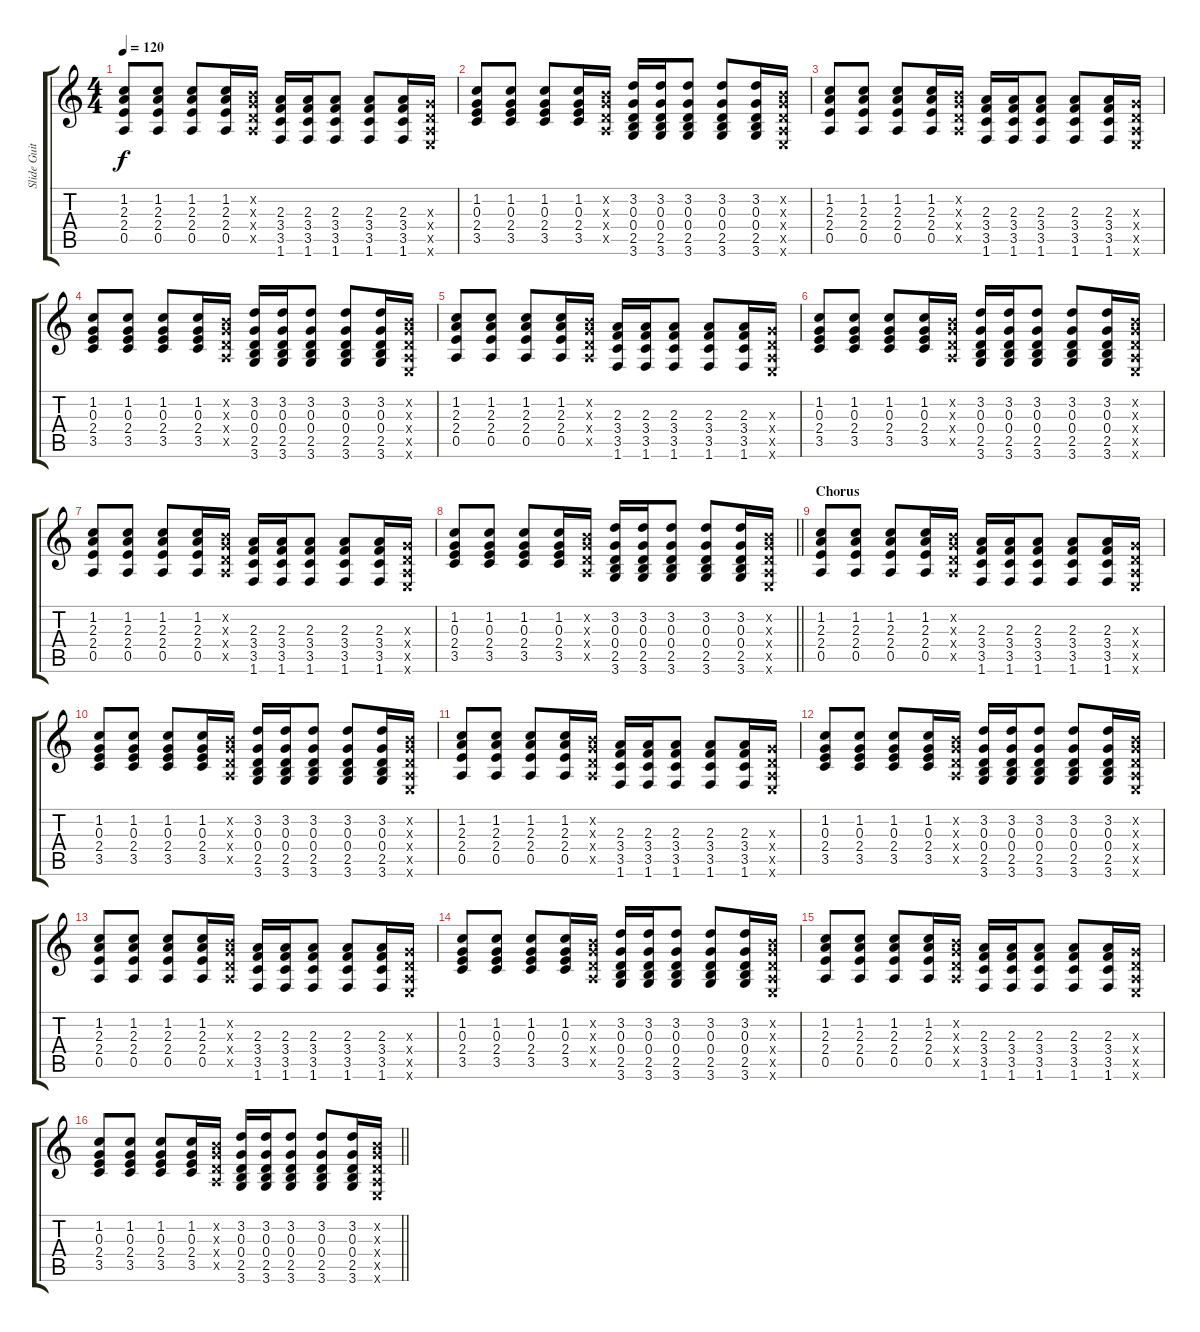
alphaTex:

\track ("Slide Guitar" "Slide Guit") {instrument electricguitarclean}
\staff {score tabs}
\tuning (E4 B3 G3 D3 A2 E2) {hide}
\ts (4 4)
\tempo 120
\clef g2
\ks c
(1.2 2.3 2.4 0.5).8{dy f} (1.2 2.3 2.4 0.5).8 (1.2 2.3 2.4 0.5).8 (1.2 2.3 2.4 0.5).16 (0.2{x} 0.3{x} 0.4{x} 0.5{x}).16 (2.3 3.4 3.5 1.6).16 (2.3 3.4 3.5 1.6).16 (2.3 3.4 3.5 1.6).8 (2.3 3.4 3.5 1.6).8 (2.3 3.4 3.5 1.6).16 (0.3{x} 0.4{x} 0.5{x} 0.6{x}).16 |
(1.2 0.3 2.4 3.5).8 (1.2 0.3 2.4 3.5).8 (1.2 0.3 2.4 3.5).8 (1.2 0.3 2.4 3.5).16 (0.2{x} 0.3{x} 0.4{x} 0.5{x}).16 (3.2 0.3 0.4 2.5 3.6).16 (3.2 0.3 0.4 2.5 3.6).16 (3.2 0.3 0.4 2.5 3.6).8 (3.2 0.3 0.4 2.5 3.6).8 (3.2 0.3 0.4 2.5 3.6).16 (0.2{x} 0.3{x} 0.4{x} 0.5{x} 0.6{x}).16 |
(1.2 2.3 2.4 0.5).8 (1.2 2.3 2.4 0.5).8 (1.2 2.3 2.4 0.5).8 (1.2 2.3 2.4 0.5).16 (0.2{x} 0.3{x} 0.4{x} 0.5{x}).16 (2.3 3.4 3.5 1.6).16 (2.3 3.4 3.5 1.6).16 (2.3 3.4 3.5 1.6).8 (2.3 3.4 3.5 1.6).8 (2.3 3.4 3.5 1.6).16 (0.3{x} 0.4{x} 0.5{x} 0.6{x}).16 |
(1.2 0.3 2.4 3.5).8 (1.2 0.3 2.4 3.5).8 (1.2 0.3 2.4 3.5).8 (1.2 0.3 2.4 3.5).16 (0.2{x} 0.3{x} 0.4{x} 0.5{x}).16 (3.2 0.3 0.4 2.5 3.6).16 (3.2 0.3 0.4 2.5 3.6).16 (3.2 0.3 0.4 2.5 3.6).8 (3.2 0.3 0.4 2.5 3.6).8 (3.2 0.3 0.4 2.5 3.6).16 (0.2{x} 0.3{x} 0.4{x} 0.5{x} 0.6{x}).16 |
(1.2 2.3 2.4 0.5).8 (1.2 2.3 2.4 0.5).8 (1.2 2.3 2.4 0.5).8 (1.2 2.3 2.4 0.5).16 (0.2{x} 0.3{x} 0.4{x} 0.5{x}).16 (2.3 3.4 3.5 1.6).16 (2.3 3.4 3.5 1.6).16 (2.3 3.4 3.5 1.6).8 (2.3 3.4 3.5 1.6).8 (2.3 3.4 3.5 1.6).16 (0.3{x} 0.4{x} 0.5{x} 0.6{x}).16 |
(1.2 0.3 2.4 3.5).8 (1.2 0.3 2.4 3.5).8 (1.2 0.3 2.4 3.5).8 (1.2 0.3 2.4 3.5).16 (0.2{x} 0.3{x} 0.4{x} 0.5{x}).16 (3.2 0.3 0.4 2.5 3.6).16 (3.2 0.3 0.4 2.5 3.6).16 (3.2 0.3 0.4 2.5 3.6).8 (3.2 0.3 0.4 2.5 3.6).8 (3.2 0.3 0.4 2.5 3.6).16 (0.2{x} 0.3{x} 0.4{x} 0.5{x} 0.6{x}).16 |
(1.2 2.3 2.4 0.5).8 (1.2 2.3 2.4 0.5).8 (1.2 2.3 2.4 0.5).8 (1.2 2.3 2.4 0.5).16 (0.2{x} 0.3{x} 0.4{x} 0.5{x}).16 (2.3 3.4 3.5 1.6).16 (2.3 3.4 3.5 1.6).16 (2.3 3.4 3.5 1.6).8 (2.3 3.4 3.5 1.6).8 (2.3 3.4 3.5 1.6).16 (0.3{x} 0.4{x} 0.5{x} 0.6{x}).16 |
\barLineRight lightlight
(1.2 0.3 2.4 3.5).8 (1.2 0.3 2.4 3.5).8 (1.2 0.3 2.4 3.5).8 (1.2 0.3 2.4 3.5).16 (0.2{x} 0.3{x} 0.4{x} 0.5{x}).16 (3.2 0.3 0.4 2.5 3.6).16 (3.2 0.3 0.4 2.5 3.6).16 (3.2 0.3 0.4 2.5 3.6).8 (3.2 0.3 0.4 2.5 3.6).8 (3.2 0.3 0.4 2.5 3.6).16 (0.2{x} 0.3{x} 0.4{x} 0.5{x} 0.6{x}).16 |
\section ("" "Chorus")
(1.2 2.3 2.4 0.5).8 (1.2 2.3 2.4 0.5).8 (1.2 2.3 2.4 0.5).8 (1.2 2.3 2.4 0.5).16 (0.2{x} 0.3{x} 0.4{x} 0.5{x}).16 (2.3 3.4 3.5 1.6).16 (2.3 3.4 3.5 1.6).16 (2.3 3.4 3.5 1.6).8 (2.3 3.4 3.5 1.6).8 (2.3 3.4 3.5 1.6).16 (0.3{x} 0.4{x} 0.5{x} 0.6{x}).16 |
(1.2 0.3 2.4 3.5).8 (1.2 0.3 2.4 3.5).8 (1.2 0.3 2.4 3.5).8 (1.2 0.3 2.4 3.5).16 (0.2{x} 0.3{x} 0.4{x} 0.5{x}).16 (3.2 0.3 0.4 2.5 3.6).16 (3.2 0.3 0.4 2.5 3.6).16 (3.2 0.3 0.4 2.5 3.6).8 (3.2 0.3 0.4 2.5 3.6).8 (3.2 0.3 0.4 2.5 3.6).16 (0.2{x} 0.3{x} 0.4{x} 0.5{x} 0.6{x}).16 |
(1.2 2.3 2.4 0.5).8 (1.2 2.3 2.4 0.5).8 (1.2 2.3 2.4 0.5).8 (1.2 2.3 2.4 0.5).16 (0.2{x} 0.3{x} 0.4{x} 0.5{x}).16 (2.3 3.4 3.5 1.6).16 (2.3 3.4 3.5 1.6).16 (2.3 3.4 3.5 1.6).8 (2.3 3.4 3.5 1.6).8 (2.3 3.4 3.5 1.6).16 (0.3{x} 0.4{x} 0.5{x} 0.6{x}).16 |
(1.2 0.3 2.4 3.5).8 (1.2 0.3 2.4 3.5).8 (1.2 0.3 2.4 3.5).8 (1.2 0.3 2.4 3.5).16 (0.2{x} 0.3{x} 0.4{x} 0.5{x}).16 (3.2 0.3 0.4 2.5 3.6).16 (3.2 0.3 0.4 2.5 3.6).16 (3.2 0.3 0.4 2.5 3.6).8 (3.2 0.3 0.4 2.5 3.6).8 (3.2 0.3 0.4 2.5 3.6).16 (0.2{x} 0.3{x} 0.4{x} 0.5{x} 0.6{x}).16 |
(1.2 2.3 2.4 0.5).8 (1.2 2.3 2.4 0.5).8 (1.2 2.3 2.4 0.5).8 (1.2 2.3 2.4 0.5).16 (0.2{x} 0.3{x} 0.4{x} 0.5{x}).16 (2.3 3.4 3.5 1.6).16 (2.3 3.4 3.5 1.6).16 (2.3 3.4 3.5 1.6).8 (2.3 3.4 3.5 1.6).8 (2.3 3.4 3.5 1.6).16 (0.3{x} 0.4{x} 0.5{x} 0.6{x}).16 |
(1.2 0.3 2.4 3.5).8 (1.2 0.3 2.4 3.5).8 (1.2 0.3 2.4 3.5).8 (1.2 0.3 2.4 3.5).16 (0.2{x} 0.3{x} 0.4{x} 0.5{x}).16 (3.2 0.3 0.4 2.5 3.6).16 (3.2 0.3 0.4 2.5 3.6).16 (3.2 0.3 0.4 2.5 3.6).8 (3.2 0.3 0.4 2.5 3.6).8 (3.2 0.3 0.4 2.5 3.6).16 (0.2{x} 0.3{x} 0.4{x} 0.5{x} 0.6{x}).16 |
(1.2 2.3 2.4 0.5).8 (1.2 2.3 2.4 0.5).8 (1.2 2.3 2.4 0.5).8 (1.2 2.3 2.4 0.5).16 (0.2{x} 0.3{x} 0.4{x} 0.5{x}).16 (2.3 3.4 3.5 1.6).16 (2.3 3.4 3.5 1.6).16 (2.3 3.4 3.5 1.6).8 (2.3 3.4 3.5 1.6).8 (2.3 3.4 3.5 1.6).16 (0.3{x} 0.4{x} 0.5{x} 0.6{x}).16 |
\barLineRight lightlight
(1.2 0.3 2.4 3.5).8 (1.2 0.3 2.4 3.5).8 (1.2 0.3 2.4 3.5).8 (1.2 0.3 2.4 3.5).16 (0.2{x} 0.3{x} 0.4{x} 0.5{x}).16 (3.2 0.3 0.4 2.5 3.6).16 (3.2 0.3 0.4 2.5 3.6).16 (3.2 0.3 0.4 2.5 3.6).8 (3.2 0.3 0.4 2.5 3.6).8 (3.2 0.3 0.4 2.5 3.6).16 (0.2{x} 0.3{x} 0.4{x} 0.5{x} 0.6{x}).16
